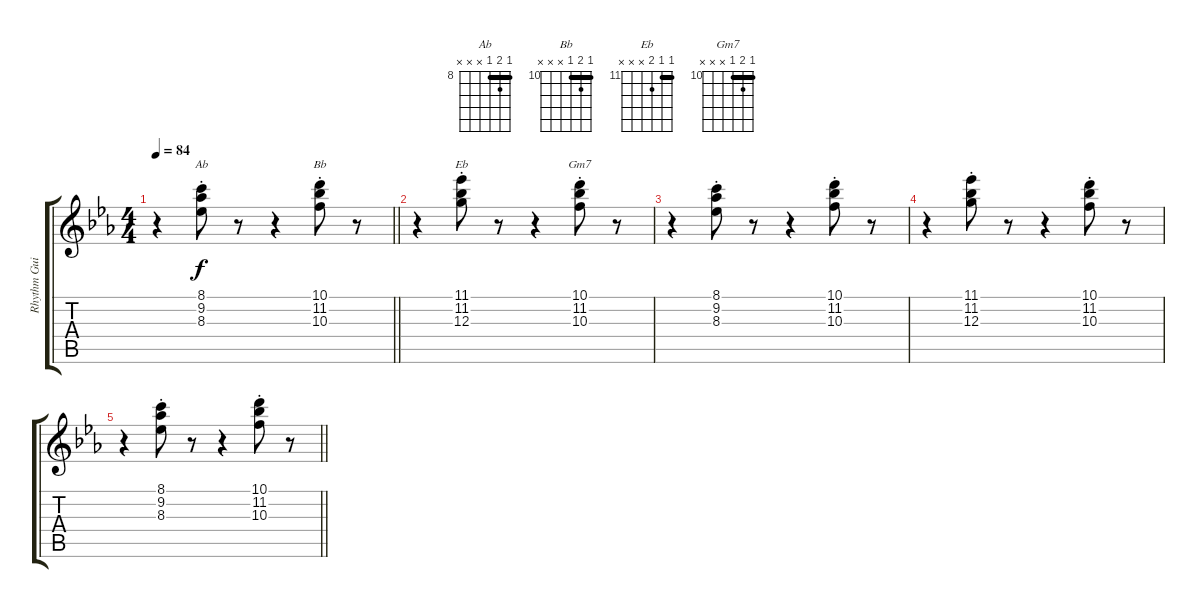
\track ("Rhythm Guitar 2" "Rhythm Gui") {instrument electricguitarclean}
\staff {score tabs}
\tuning (E4 B3 G3 D3 A2 E2) {hide}
\chord ("Ab" 8 9 8 x x x) {firstfret 8 barre 8}
\chord ("Bb" 10 11 10 x x x) {firstfret 10 barre 10}
\chord ("Eb" 11 11 12 x x x) {firstfret 11 barre 11}
\chord ("Gm7" 10 11 10 x x x) {firstfret 10 barre 10}
\ts (4 4)
\tempo 84
\clef g2
\barLineRight lightlight
\ks eb
r.4{dy f} (8.1{st} 9.2{st} 8.3{st}).8{ch "Ab"} r.8 r.4 (10.1{st} 11.2{st} 10.3{st}).8{ch "Bb"} r.8 |
r.4 (11.1{st} 11.2{st} 12.3{st}).8{ch "Eb"} r.8 r.4 (10.1{st} 11.2{st} 10.3{st}).8{ch "Gm7"} r.8 |
r.4 (8.1{st} 9.2{st} 8.3{st}).8 r.8 r.4 (10.1{st} 11.2{st} 10.3{st}).8 r.8 |
r.4 (11.1{st} 11.2{st} 12.3{st}).8 r.8 r.4 (10.1{st} 11.2{st} 10.3{st}).8 r.8 |
\barLineRight lightlight
r.4 (8.1{st} 9.2{st} 8.3{st}).8 r.8 r.4 (10.1{st} 11.2{st} 10.3{st}).8 r.8
